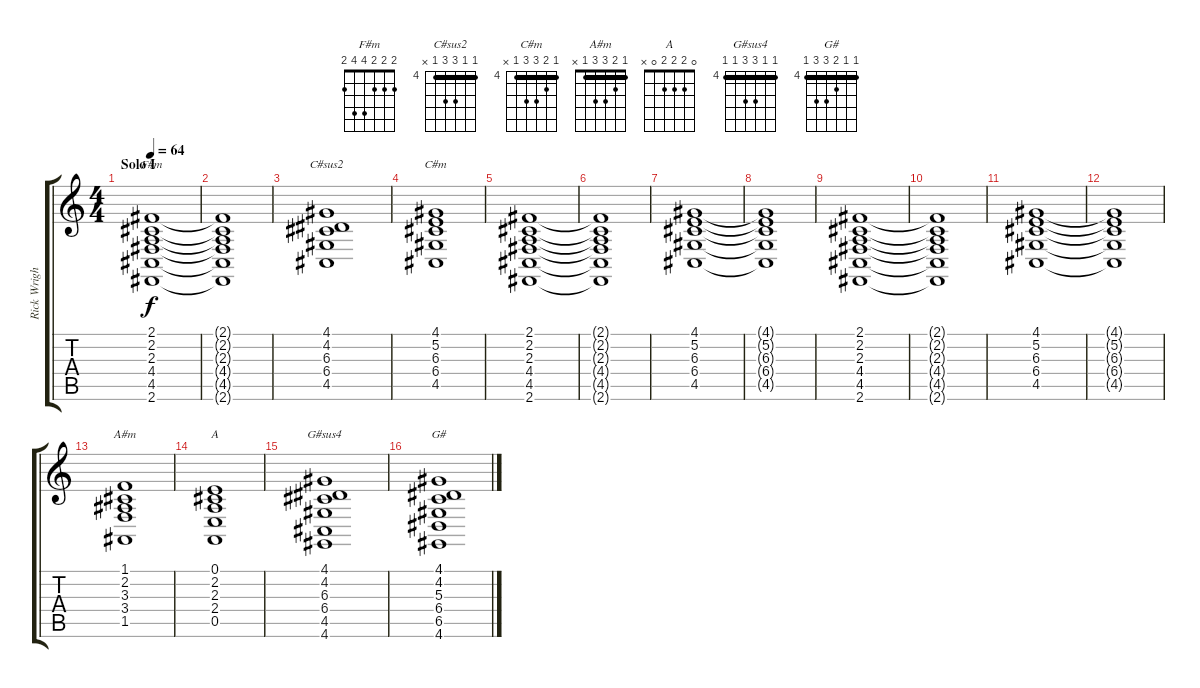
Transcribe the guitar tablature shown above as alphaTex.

\track ("Rick Wright" "Rick Wrigh") {instrument stringensemble1}
\staff {score tabs}
\tuning (E4 B3 G3 D3 A2 E2) {hide}
\chord ("F#m" 2 2 2 4 4 2)
\chord ("C#sus2" 4 4 6 6 4 x) {firstfret 4 barre 4}
\chord ("C#m" 4 5 6 6 4 x) {firstfret 4 barre 4}
\chord ("A#m" 1 2 3 3 1 x) {barre 1}
\chord ("A" 0 2 2 2 0 x)
\chord ("G#sus4" 4 4 6 6 4 4) {firstfret 4 barre 4}
\chord ("G#" 4 4 5 6 6 4) {firstfret 4 barre 4}
\ts (4 4)
\section ("" "Solo I")
\tempo 64
\clef g2
\ks c
(2.1 2.2 2.3 4.4 4.5 2.6).1{ch "F#m" dy f} |
(2.1{t} 2.2{t} 2.3{t} 4.4{t} 4.5{t} 2.6{t}).1 |
(4.1 4.2 6.3 6.4 4.5).1{ch "C#sus2"} |
(4.1 5.2 6.3 6.4 4.5).1{ch "C#m"} |
(2.1 2.2 2.3 4.4 4.5 2.6).1 |
(2.1{t} 2.2{t} 2.3{t} 4.4{t} 4.5{t} 2.6{t}).1 |
(4.1 5.2 6.3 6.4 4.5).1 |
(4.1{t} 5.2{t} 6.3{t} 6.4{t} 4.5{t}).1 |
(2.1 2.2 2.3 4.4 4.5 2.6).1 |
(2.1{t} 2.2{t} 2.3{t} 4.4{t} 4.5{t} 2.6{t}).1 |
(4.1 5.2 6.3 6.4 4.5).1 |
(4.1{t} 5.2{t} 6.3{t} 6.4{t} 4.5{t}).1 |
(1.1 2.2 3.3 3.4 1.5).1{ch "A#m"} |
(0.1 2.2 2.3 2.4 0.5).1{ch "A"} |
(4.1 4.2 6.3 6.4 4.5 4.6).1{ch "G#sus4"} |
(4.1 4.2 5.3 6.4 6.5 4.6).1{ch "G#"}
